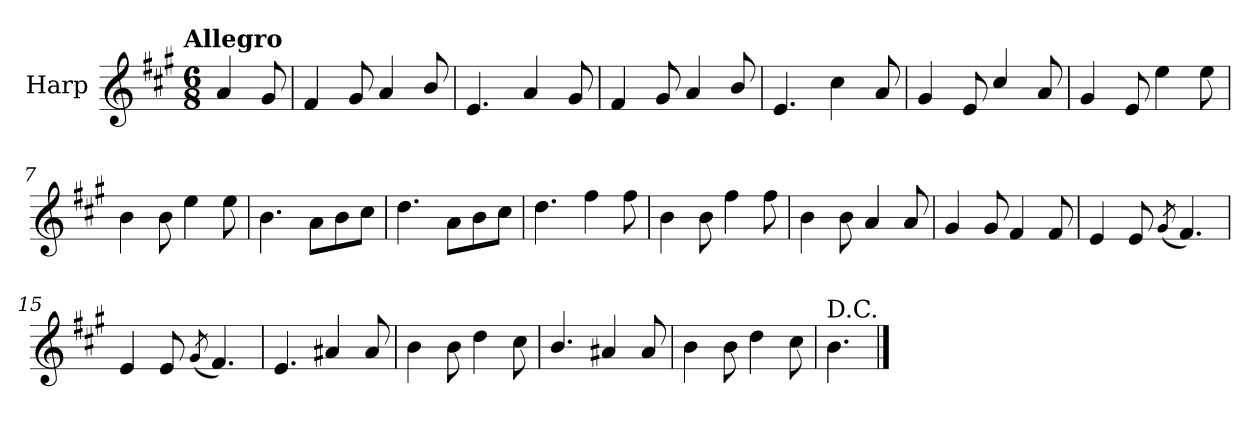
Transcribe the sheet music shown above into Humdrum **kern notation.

**kern
*part1
*staff1
*I"Harp
*I'Hrp.
*clefG2
*k[f#c#g#]
!!LO:TX:omd:t=Allegro
*M6/8
*MM144
=
4a/
8g#/
=1
4f#/
8g#/
4a/
8b/
=2
4.e/
4a/
8g#/
=3
4f#/
8g#/
4a/
8b/
=4
4.e/
4cc#\
8a/
=5
4g#/
8e/
4cc#/
8a/
=6
4g#/
8e/
4ee\
8ee\
=7
4b\
8b\
4ee\
8ee\
!!LO:LB:g=z
=8
4.b\
8a\L
8b\
8cc#\J
=9
4.dd\
8a\L
8b\
8cc#\J
=10
4.dd\
4ff#\
8ff#\
=11
4b\
8b\
4ff#\
8ff#\
=12
4b\
8b\
4a/
8a/
=13
4g#/
8g#/
4f#/
8f#/
=14
4e/
8e/
(<8qg#/
4.f#/)
=15
4e/
8e/
(<8qg#/
4.f#/)
!!LO:LB:g=z
=16
4.e/
4a#X/
8a#/
=17
4b\
8b\
4dd\
8cc#\
=18
4.b/
4a#X/
8a#/
=19
4b\
8b\
4dd\
8cc#\
=20
4.b\
!LO:TX:a:rj:t=D.C.
==
*-
